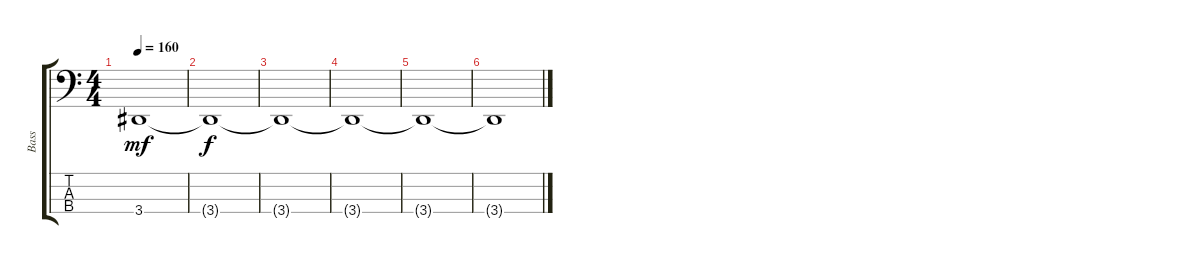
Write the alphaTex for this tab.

\track ("Bass" "Bass") {instrument electricbasspick}
\staff {score tabs}
\tuning (F2 C2 G1 C1) {hide}
\ts (4 4)
\tempo 160
\clef f4
\ks c
3.4.1{dy mf volume 7} |
3.4{t}.1{dy f} |
3.4{t}.1 |
3.4{t}.1 |
3.4{t}.1{volume 0} |
3.4{t}.1
